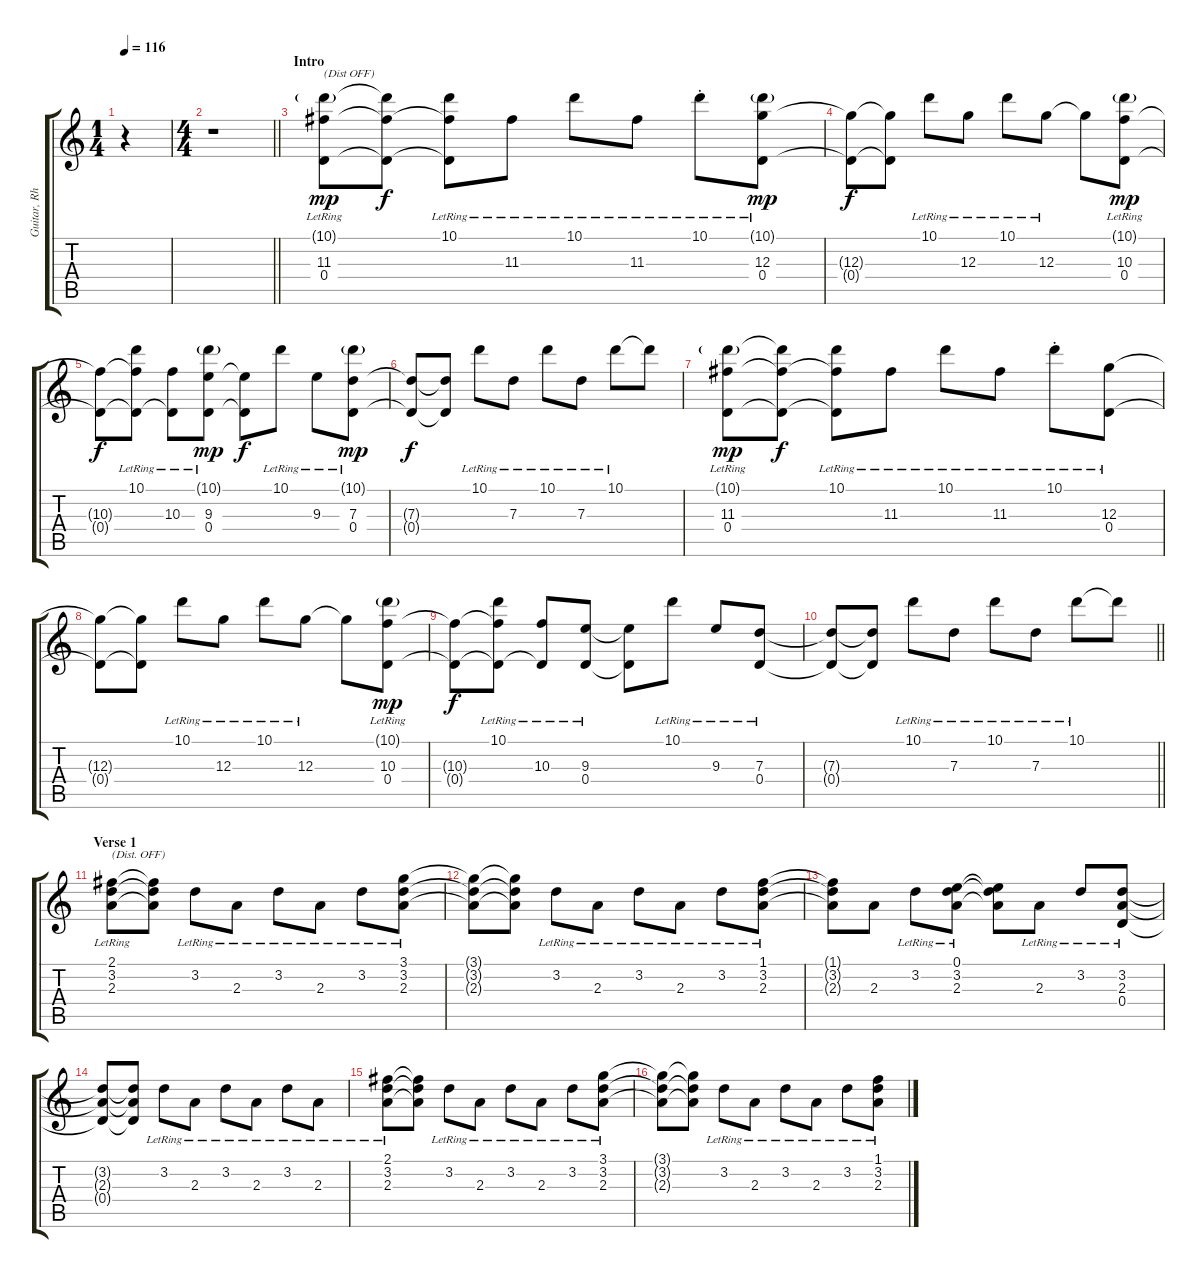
\track ("Guitar, Rhythm (Drop-D)" "Guitar, Rh") {instrument overdrivenguitar}
\staff {score tabs}
\tuning (E4 B3 G3 D3 A2 D2) {hide}
\ts (1 4)
\tempo 116
\clef g2
\ks c
r.4{dy mp instrument overdrivenguitar} |
\ts (4 4)
\barLineRight lightlight
r.1 |
\section ("" "Intro")
(10.1{g lr} 11.3{lr} 0.4{lr}).8{txt "(Dist OFF)" instrument electricguitarclean} (10.1{t} 11.3{t} 0.4{t}).8{dy f} (10.1{lr} 11.3{t} 0.4{t}).8 11.3{lr}.8 10.1{lr}.8 11.3{lr}.8 10.1{st lr}.8 (10.1{g} 12.3{lr} 0.4{lr}).8{dy mp} |
(12.3{t} 0.4{t}).8{dy f} (12.3{t} 0.4{t}).8 10.1{lr}.8 12.3{lr}.8 10.1{lr}.8 12.3{lr}.8 12.3{t}.8 (10.1{g lr} 10.3{lr} 0.4{lr}).8{dy mp} |
(10.3{t} 0.4{t}).8{dy f} (10.1{lr} 10.3{t} 0.4{t}).8 (10.3{lr} 0.4{t}).8 (10.1{g} 9.3{lr} 0.4{lr}).8{dy mp} (9.3{t} 0.4{t}).8{dy f} 10.1{lr}.8 9.3{lr}.8 (10.1{g} 7.3{lr} 0.4{lr}).8{dy mp} |
(7.3{t} 0.4{t}).8{dy f} (7.3{t} 0.4{t}).8 10.1{lr}.8 7.3{lr}.8 10.1{lr}.8 7.3{lr}.8 10.1{lr}.8 10.1{t}.8 |
(10.1{g lr} 11.3{lr} 0.4{lr}).8{dy mp} (10.1{t} 11.3{t} 0.4{t}).8{dy f} (10.1{lr} 11.3{t} 0.4{t}).8 11.3{lr}.8 10.1{lr}.8 11.3{lr}.8 10.1{st lr}.8 (12.3{lr} 0.4{lr}).8 |
(12.3{t} 0.4{t}).8 (12.3{t} 0.4{t}).8 10.1{lr}.8 12.3{lr}.8 10.1{lr}.8 12.3{lr}.8 12.3{t}.8 (10.1{g lr} 10.3{lr} 0.4{lr}).8{dy mp} |
(10.3{t} 0.4{t}).8{dy f} (10.1{lr} 10.3{t} 0.4{t}).8 (10.3{lr} 0.4{t}).8 (9.3{lr} 0.4{lr}).8 (9.3{t} 0.4{t}).8 10.1{lr}.8 9.3{lr}.8 (7.3{lr} 0.4{lr}).8 |
\barLineRight lightlight
(7.3{t} 0.4{t}).8 (7.3{t} 0.4{t}).8 10.1{lr}.8 7.3{lr}.8 10.1{lr}.8 7.3{lr}.8 10.1{lr}.8 10.1{t}.8 |
\section ("" "Verse 1")
(2.1{lr} 3.2{lr} 2.3{lr}).8{txt "(Dist. OFF)" instrument electricguitarclean} (2.1{t} 3.2{t} 2.3{t}).8 3.2{lr}.8 2.3{lr}.8 3.2{lr}.8 2.3{lr}.8 3.2{lr}.8 (3.1{lr} 3.2{lr} 2.3{lr}).8 |
(3.1{t} 3.2{t} 2.3{t}).8 (3.1{t} 3.2{t} 2.3{t}).8 3.2{lr}.8 2.3{lr}.8 3.2{lr}.8 2.3{lr}.8 3.2{lr}.8 (1.1{lr} 3.2{lr} 2.3{lr}).8 |
(1.1{t} 3.2{t} 2.3{t}).8 2.3.8 3.2{lr}.8 (0.1{lr} 3.2{lr} 2.3{lr}).8 (0.1{t} 3.2{t} 2.3{t}).8 2.3{lr}.8 3.2{lr}.8 (3.2{lr} 2.3{lr} 0.4{lr}).8 |
(3.2{t} 2.3{t} 0.4{t}).8 (3.2{t} 2.3{t} 0.4{t}).8 3.2{lr}.8 2.3{lr}.8 3.2{lr}.8 2.3{lr}.8 3.2{lr}.8 2.3{lr}.8 |
(2.1{lr} 3.2{lr} 2.3{lr}).8 (2.1{t} 3.2{t} 2.3{t}).8 3.2{lr}.8 2.3{lr}.8 3.2{lr}.8 2.3{lr}.8 3.2{lr}.8 (3.1{lr} 3.2{lr} 2.3{lr}).8 |
(3.1{t} 3.2{t} 2.3{t}).8 (3.1{t} 3.2{t} 2.3{t}).8 3.2{lr}.8 2.3{lr}.8 3.2{lr}.8 2.3{lr}.8 3.2{lr}.8 (1.1{lr} 3.2{lr} 2.3{lr}).8
